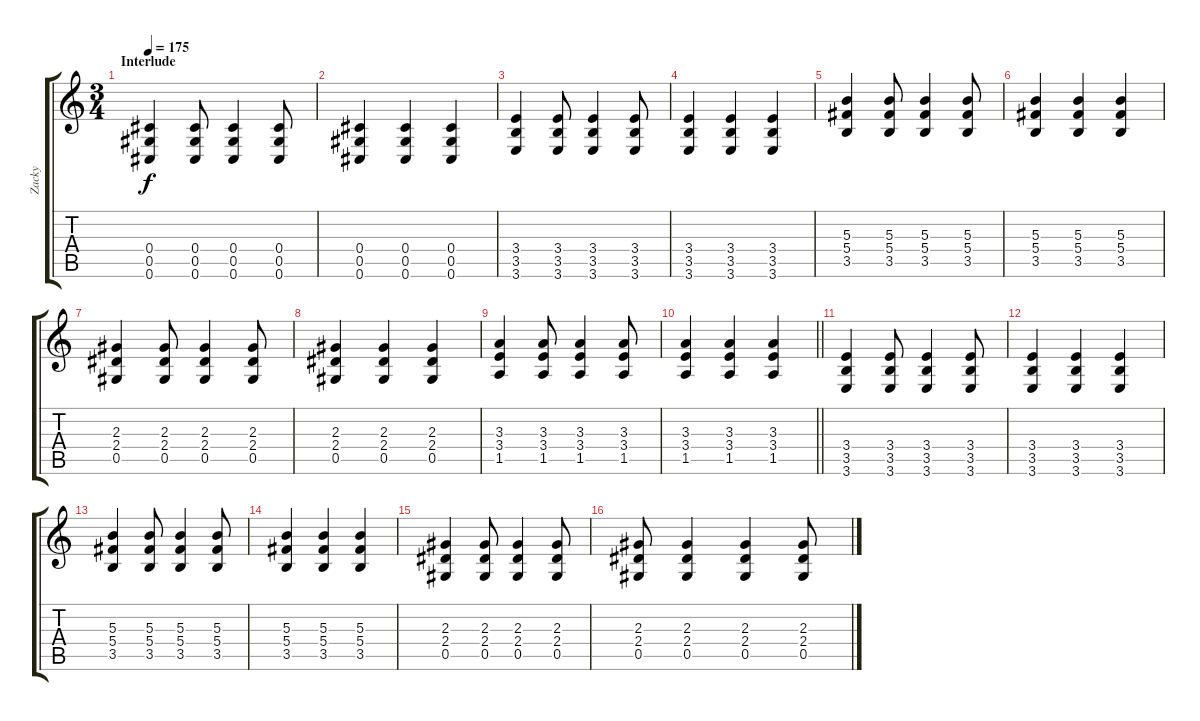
\track ("Zacky" "Zacky") {instrument distortionguitar}
\staff {score tabs}
\tuning (Eb4 Bb3 Gb3 Db3 Ab2 Db2) {hide}
\ts (3 4)
\section ("" "Interlude")
\tempo 175
\clef g2
\ks c
(0.4 0.5 0.6).4{dy f volume 10} (0.4 0.5 0.6).8 (0.4 0.5 0.6).4 (0.4 0.5 0.6).8 |
(0.4 0.5 0.6).4{balance 0} (0.4 0.5 0.6).4 (0.4 0.5 0.6).4 |
(3.4 3.5 3.6).4 (3.4 3.5 3.6).8 (3.4 3.5 3.6).4 (3.4 3.5 3.6).8 |
(3.4 3.5 3.6).4 (3.4 3.5 3.6).4 (3.4 3.5 3.6).4 |
(5.3 5.4 3.5).4 (5.3 5.4 3.5).8 (5.3 5.4 3.5).4 (5.3 5.4 3.5).8 |
(5.3 5.4 3.5).4 (5.3 5.4 3.5).4 (5.3 5.4 3.5).4 |
(2.3 2.4 0.5).4 (2.3 2.4 0.5).8 (2.3 2.4 0.5).4 (2.3 2.4 0.5).8 |
(2.3 2.4 0.5).4 (2.3 2.4 0.5).4 (2.3 2.4 0.5).4 |
(3.3 3.4 1.5).4 (3.3 3.4 1.5).8 (3.3 3.4 1.5).4 (3.3 3.4 1.5).8 |
\barLineRight lightlight
(3.3 3.4 1.5).4 (3.3 3.4 1.5).4 (3.3 3.4 1.5).4 |
(3.4 3.5 3.6).4 (3.4 3.5 3.6).8 (3.4 3.5 3.6).4 (3.4 3.5 3.6).8 |
(3.4 3.5 3.6).4 (3.4 3.5 3.6).4 (3.4 3.5 3.6).4 |
(5.3 5.4 3.5).4 (5.3 5.4 3.5).8 (5.3 5.4 3.5).4 (5.3 5.4 3.5).8 |
(5.3 5.4 3.5).4 (5.3 5.4 3.5).4 (5.3 5.4 3.5).4 |
(2.3 2.4 0.5).4 (2.3 2.4 0.5).8 (2.3 2.4 0.5).4 (2.3 2.4 0.5).8 |
(2.3 2.4 0.5).8 (2.3 2.4 0.5).4 (2.3 2.4 0.5).4 (2.3 2.4 0.5).8
